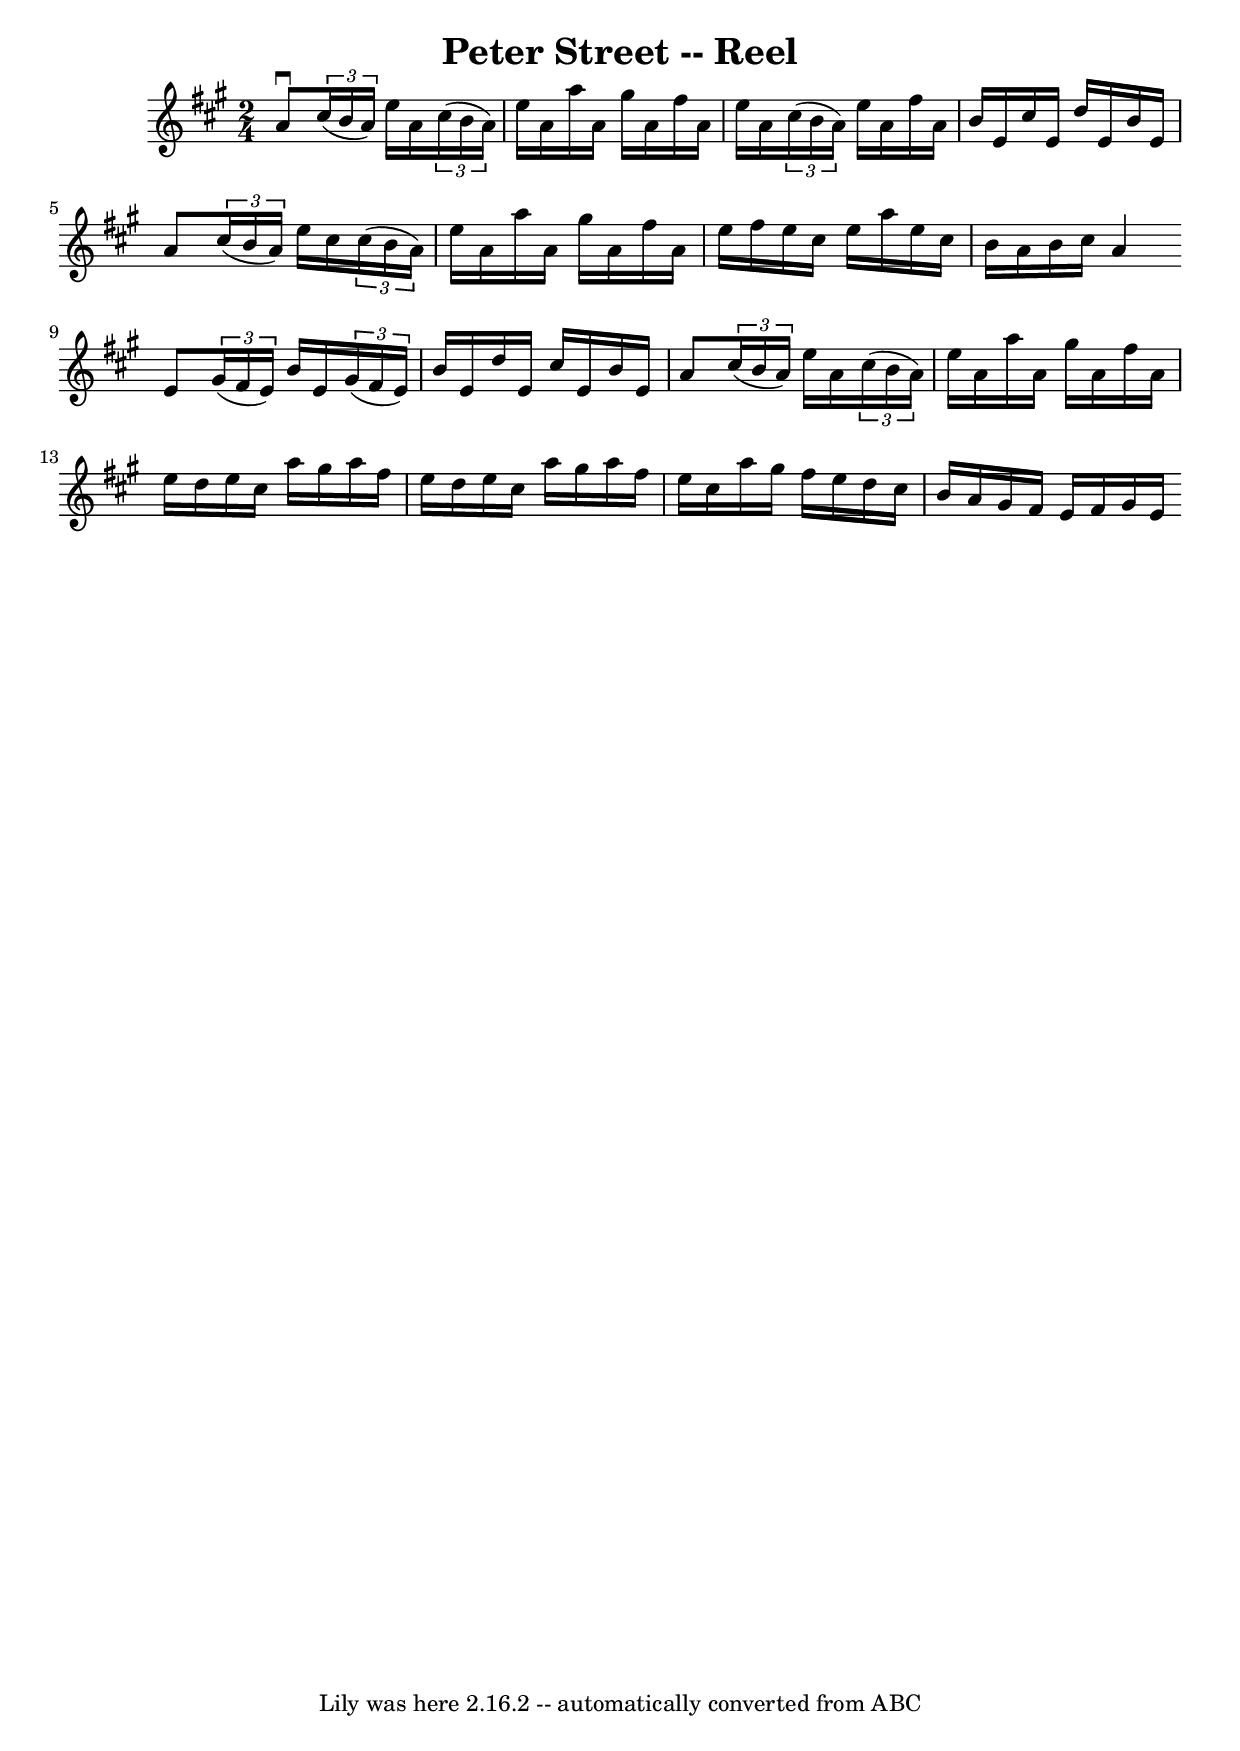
\version "2.16.2"
\include "Mammoth.ily"
\header {
  %% book = "Ryan's Mammoth Collection"
 crossRefNumber = "1"
 footnotes = "\\\\382"
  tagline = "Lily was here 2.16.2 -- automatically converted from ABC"
  title = "Peter Street -- Reel"

}
voicedefault =  {


  \time 2/4 
  \key a \major
 a'8^\downbow   \times 2/3 { cis''16 (b'16    
			 a'16) 
			    } e''16 a'16    \times 2/3 { cis''16 (b'16 a'16)  						       }     |
 e''16 a'16 a''16 a'16 gis''16 a'16 fis''16 a'16  |
 e''16 a'16    \times 2/3 { cis''16 (b'16 a'16) 
			   } e''16 a'16 fis''16 a'16     |
 b'16 e'16 cis''16 e'16 d''16 e'16 b'16 e'16     |
 a'8    \times 2/3 { cis''16 (
		 b'16 a'16) 
		    } e''16 cis''16    \times 2/3 { cis''16 (b'16    
						 a'16)  						  }    |
 e''16 a'16 a''16 a'16 gis''16 a'16 fis''16 a'16     |
 e''16 fis''16 e''16 cis''16 e''16 a''16 e''16 cis''16     |
 b'16 a'16 b'16 cis''16 a'4     \bar " |." e'8    \times 2/3 { gis'16 (fis'16 e'16) 
			      } b'16    
 e'16    \times 2/3 { gis'16 (fis'16 e'16)  		     }    |
 b'16 e'16 d''16 e'16 cis''16 e'16 b'16 e'16     |
 a'8    
  \times 2/3 { cis''16 (b'16 a'16) 
	     } e''16 a'16    \times 2/3 {   
	 cis''16 (b'16 a'16)  	     }    |
 e''16 a'16 a''16 a'16 gis''16 a'16 fis''16 a'16     |
 e''16 d''16 e''16 cis''16 a''16 gis''16 a''16 fis''16     |
 e''16 d''16 e''16 cis''16 a''16 gis''16 a''16 fis''16     |
 e''16 cis''16 a''16 gis''16 fis''16 e''16 d''16 cis''16     |
  
 b'16 a'16 gis'16 fis'16 e'16 fis'16 gis'16 e'16       \bar " |."   

}

\score{
  <<

    \context Staff="default"
    {
      \voicedefault 
      
    }

  >>
  \layout {
    
  }
  \midi {
  }

}
